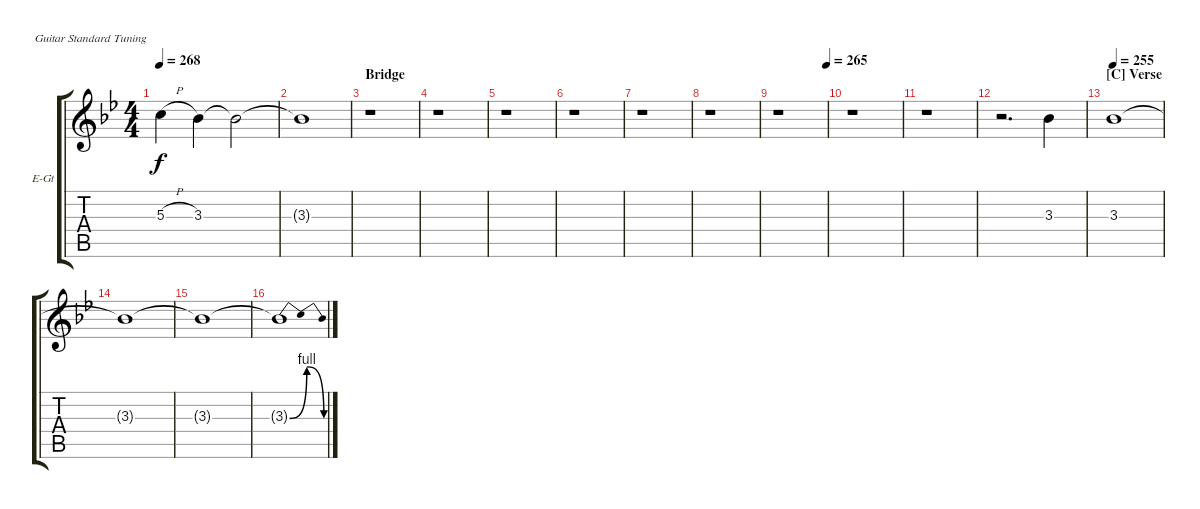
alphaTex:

\defaultSystemsLayout 4
\bracketExtendMode groupsimilarinstruments
\firstSystemTrackNameOrientation horizontal
\otherSystemsTrackNameOrientation horizontal
\track ("Paul's Voice" "E-Gt") {instrument electricguitarclean}
\staff {score tabs}
\tuning (E4 B3 G3 D3 A2 E2)
\ts (4 4)
\tempo 268
\clef g2
\ks gminor
5.3{h}.4{dy f} 3.3.4 3.3{t}.2 |
3.3{t}.1 |
\section ("" "Bridge")
r.1 |
r.1 |
r.1 |
r.1 |
r.1 |
r.1 |
\tempo (265 1)
r.1 |
r.1 |
r.1 |
r.2{d} 3.3.4 |
\section ("C" "Verse")
\tempo (255 0.00625)
3.3.1 |
3.3{t}.1 |
3.3{t}.1 |
3.3{be (bendrelease 39 0 39.6 4 46.199999999999996 4 48 0) t}.1
